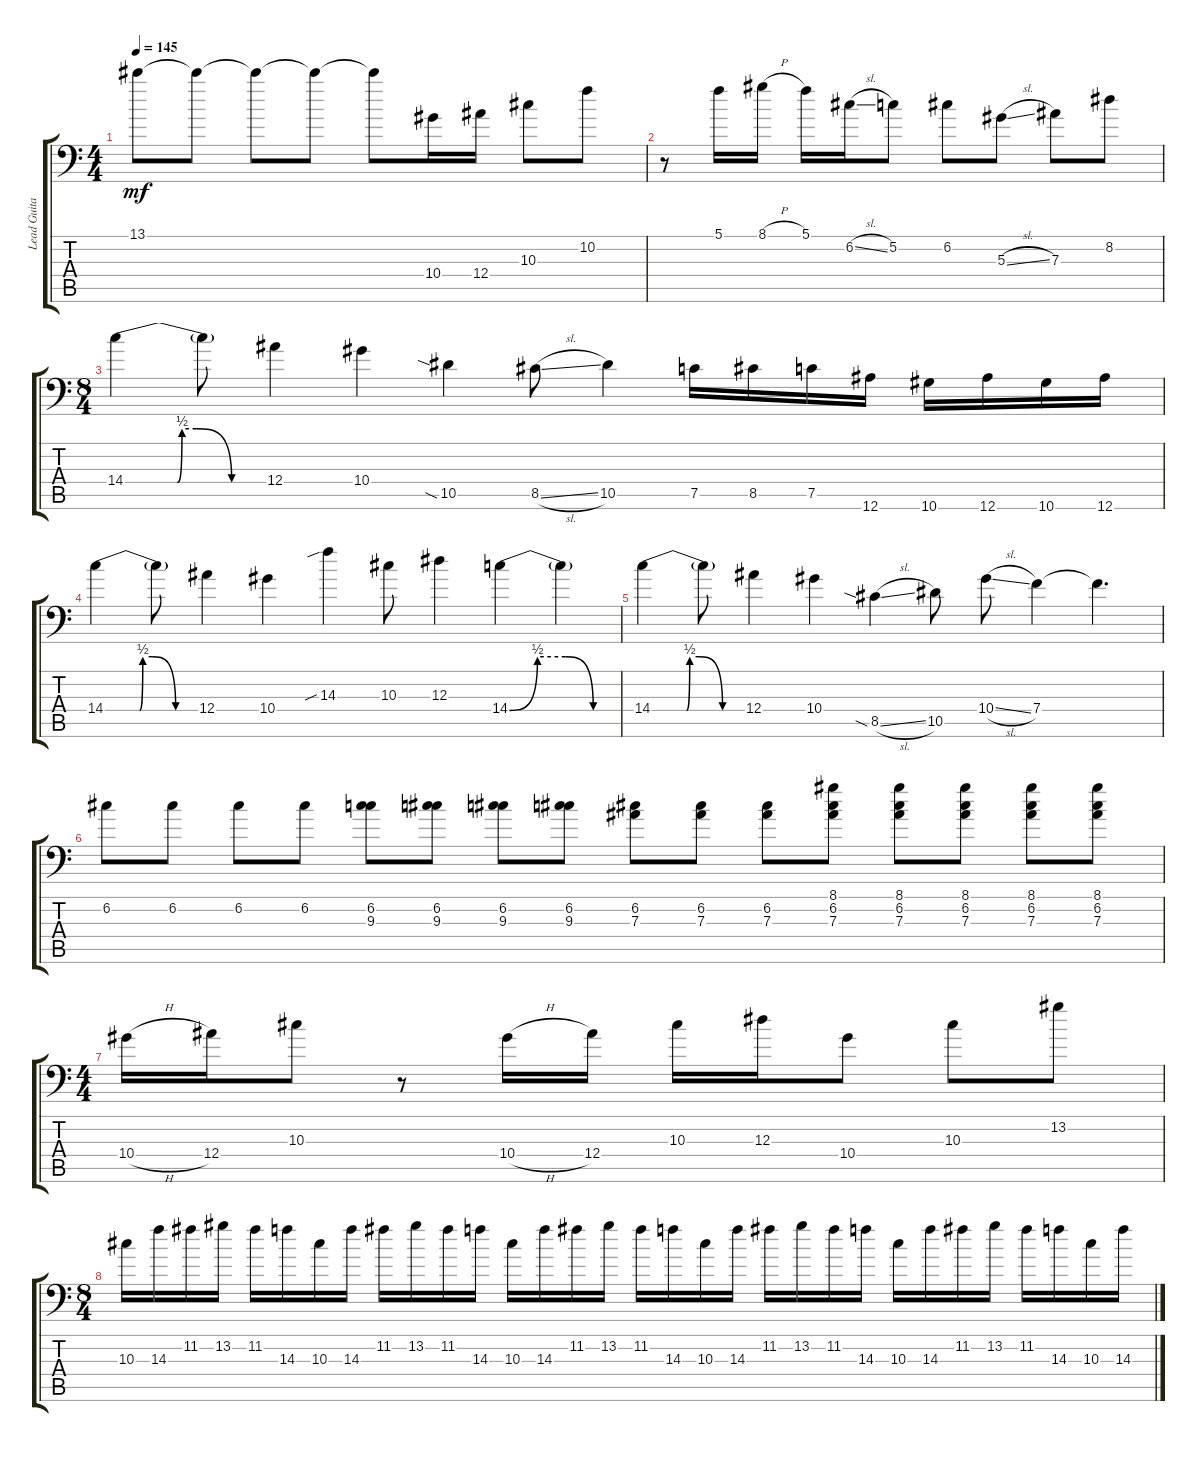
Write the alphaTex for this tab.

\track ("Lead Guitar" "Lead Guita") {instrument overdrivenguitar}
\staff {score tabs}
\tuning (C4 G3 Eb3 Bb2 F2 Bb1) {hide}
\ts (4 4)
\tempo 145
\clef f4
\ks c
13.1{t}.8{dy mf volume 14} 13.1{t}.8{volume 11} 13.1{t}.8{volume 9} 13.1{t}.8{volume 6} 13.1{t}.8{volume 5} 10.4.16{volume 14} 12.4.16 10.3.8 10.2.8 |
r.8 5.1.16 8.1{h}.16 5.1.16 6.2{sl}.16 5.2.8 6.2.8 5.3{sl}.8 7.3.8 8.2.8 |
\ts (8 4)
14.4{be (custom 0 0 22 0 24 2 30 2 45 0 60 0)}.4 14.4{t}.8 12.4.4 10.4.4 10.5{sia}.4 8.5{sl}.8 10.5.4 7.5.16 8.5.16 7.5.16 12.6.16 10.6.16 12.6.16 10.6.16 12.6.16 |
14.4{be (custom 0 0 22 0 24 2 30 2 45 0 60 0)}.4 14.4{t}.8 12.4.4 10.4.4 14.3{sib}.4 10.3.8 12.3.4 14.4{be (custom 0 0 15 2 30 2 45 0 60 0)}.4 14.4{t}.4 |
14.4{be (custom 0 0 22 0 24 2 30 2 45 0 60 0)}.4 14.4{t}.8 12.4.4 10.4.4 8.5{sia sl}.4 10.5.8 10.4{sl}.8 7.4.4 7.4{t}.4{d} |
6.2.8 6.2.8 6.2.8 6.2.8 (6.2 9.3).8 (6.2 9.3).8 (6.2 9.3).8 (6.2 9.3).8 (6.2 7.3).8 (6.2 7.3).8 (6.2 7.3).8 (8.1 6.2 7.3).8 (8.1 6.2 7.3).8 (8.1 6.2 7.3).8 (8.1 6.2 7.3).8 (8.1 6.2 7.3).8 |
\ts (4 4)
10.4{h}.16 12.4.16 10.3.8 r.8 10.4{h}.16 12.4.16 10.3.16 12.3.16 10.4.8 10.3.8 13.2.8 |
\ts (8 4)
10.3.16 14.3.16 11.2.16 13.2.16 11.2.16 14.3.16 10.3.16 14.3.16 11.2.16 13.2.16 11.2.16 14.3.16 10.3.16 14.3.16 11.2.16 13.2.16 11.2.16 14.3.16 10.3.16 14.3.16 11.2.16 13.2.16 11.2.16 14.3.16 10.3.16 14.3.16 11.2.16 13.2.16 11.2.16 14.3.16 10.3.16 14.3.16
